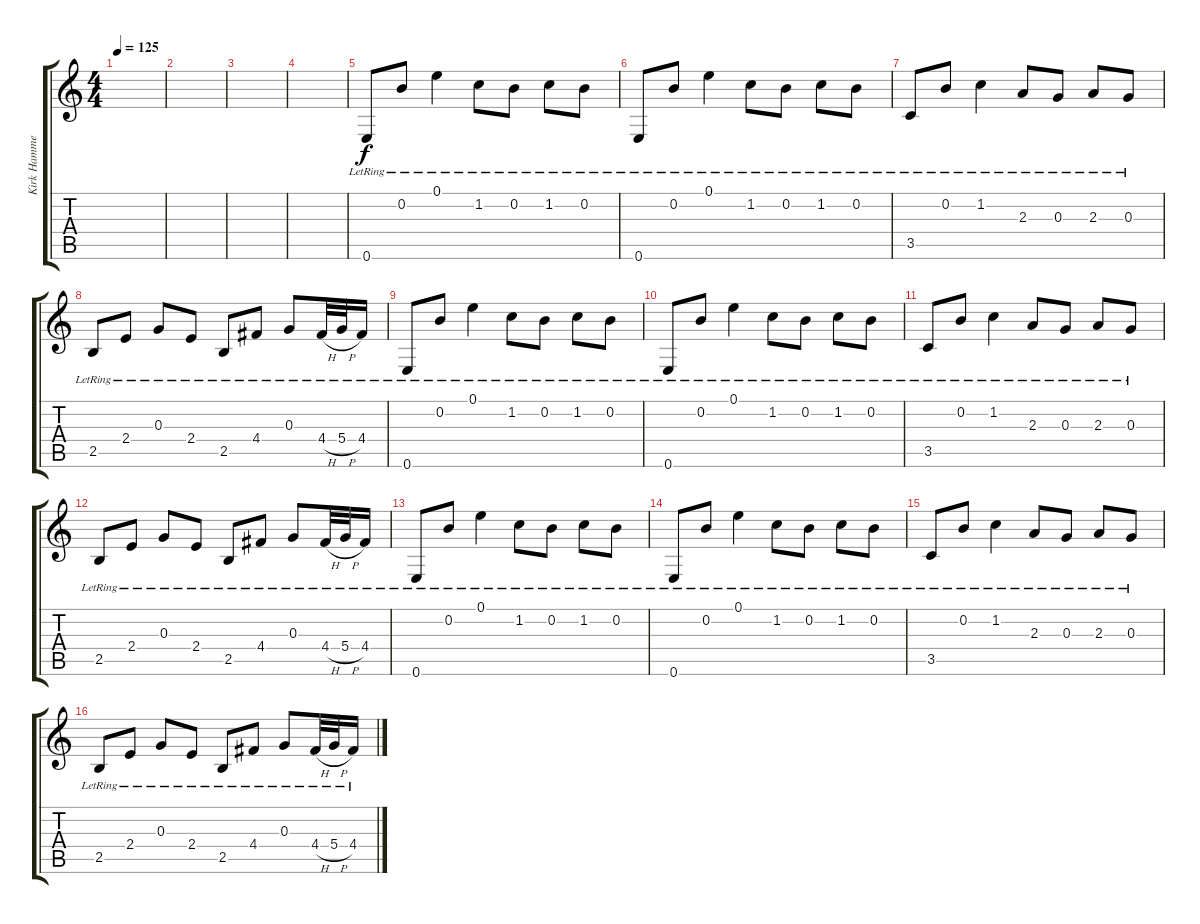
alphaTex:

\track ("Kirk Hammet" "Kirk Hamme") {instrument acousticguitarsteel}
\staff {score tabs}
\tuning (E4 B3 G3 D3 A2 E2) {hide}
\ts (4 4)
\tempo 125
\clef g2
\ks c
|
|
|
|
0.6{lr}.8 0.2{lr}.8 0.1{lr}.4 1.2{lr}.8 0.2{lr}.8 1.2{lr}.8 0.2{lr}.8 |
0.6{lr}.8 0.2{lr}.8 0.1{lr}.4 1.2{lr}.8 0.2{lr}.8 1.2{lr}.8 0.2{lr}.8 |
3.5{lr}.8 0.2{lr}.8 1.2{lr}.4 2.3{lr}.8 0.3{lr}.8 2.3{lr}.8 0.3{lr}.8 |
2.5{lr}.8 2.4{lr}.8 0.3{lr}.8 2.4{lr}.8 2.5{lr}.8 4.4{lr}.8 0.3{lr}.8 4.4{h lr}.32 5.4{h lr}.32 4.4{lr}.16 |
0.6{lr}.8 0.2{lr}.8 0.1{lr}.4 1.2{lr}.8 0.2{lr}.8 1.2{lr}.8 0.2{lr}.8 |
0.6{lr}.8 0.2{lr}.8 0.1{lr}.4 1.2{lr}.8 0.2{lr}.8 1.2{lr}.8 0.2{lr}.8 |
3.5{lr}.8 0.2{lr}.8 1.2{lr}.4 2.3{lr}.8 0.3{lr}.8 2.3{lr}.8 0.3{lr}.8 |
2.5{lr}.8 2.4{lr}.8 0.3{lr}.8 2.4{lr}.8 2.5{lr}.8 4.4{lr}.8 0.3{lr}.8 4.4{h lr}.32 5.4{h lr}.32 4.4{lr}.16 |
0.6{lr}.8 0.2{lr}.8 0.1{lr}.4 1.2{lr}.8 0.2{lr}.8 1.2{lr}.8 0.2{lr}.8 |
0.6{lr}.8 0.2{lr}.8 0.1{lr}.4 1.2{lr}.8 0.2{lr}.8 1.2{lr}.8 0.2{lr}.8 |
3.5{lr}.8 0.2{lr}.8 1.2{lr}.4 2.3{lr}.8 0.3{lr}.8 2.3{lr}.8 0.3{lr}.8 |
2.5{lr}.8 2.4{lr}.8 0.3{lr}.8 2.4{lr}.8 2.5{lr}.8 4.4{lr}.8 0.3{lr}.8 4.4{h lr}.32 5.4{h lr}.32 4.4{lr}.16
